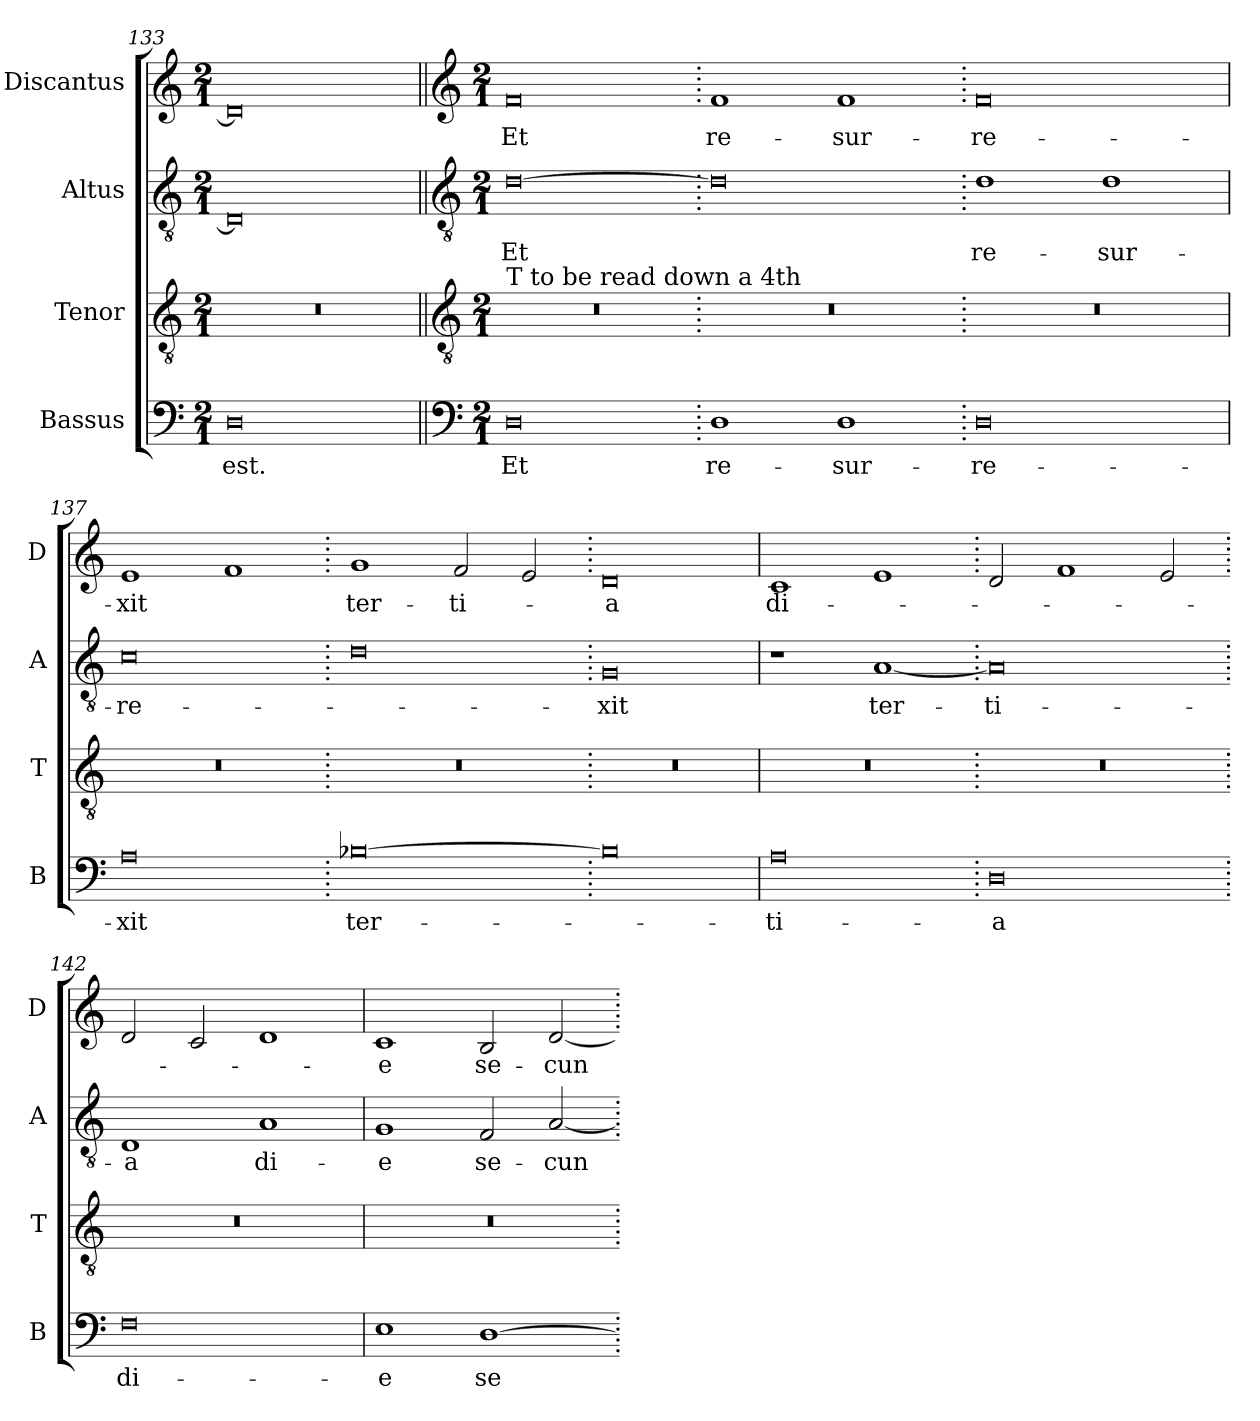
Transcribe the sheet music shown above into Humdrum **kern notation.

**kern	**text	**kern	**kern	**text	**kern	**text
*part4	*part4	*part3	*part2	*part2	*part1	*part1
*staff4	*staff4	*staff3	*staff2	*staff2	*staff1	*staff1
*I"Bassus	*	*I"Tenor	*I"Altus	*	*I"Discantus	*
*I'B	*	*I'T	*I'A	*	*I'D	*
*clefF4	*	*clefGv2	*clefGv2	*	*clefG2	*
*k[]	*	*k[]	*k[]	*	*k[]	*
*M2/1	*	*M2/1	*M2/1	*	*M2/1	*
=133	=133	=133	=133	=133	=133	=133
0D	est.	0r	0D]	.	0d]	.
!!LO:LB:g=z
=134||	=134||	=134||	=134||	=134||	=134||	=134||
*clefF4	*	*clefGv2	*clefGv2	*	*clefG2	*
*k[]	*	*k[]	*k[]	*	*k[]	*
*M2/1	*	*M2/1	*M2/1	*	*M2/1	*
*	*	*	*	*	*MM400	*
!	!	!LO:TX:a:t=T to be read down a 4th	!	!	!	!
0D	Et	0r	[0d	Et	0f	Et
=135.	=135.	=135.	=135.	=135.	=135.	=135.
1D	re-	0r	0d]	.	1f	re-
1D	-sur-	.	.	.	1f	-sur-
=136.	=136.	=136.	=136.	=136.	=136.	=136.
0D	-re-	0r	1d	re-	0f	-re-
.	.	.	1d	-sur-	.	.
=137	=137	=137	=137	=137	=137	=137
0A	-xit	0r	0c	-re-	1e	-xit
.	.	.	.	.	1f	.
=138.	=138.	=138.	=138.	=138.	=138.	=138.
[0B-X	ter-	0r	0d	.	1g	ter-
.	.	.	.	.	2f	-ti-
.	.	.	.	.	2e	.
=139.	=139.	=139.	=139.	=139.	=139.	=139.
0B-]	.	0r	0G	-xit	0d	-a
=140	=140	=140	=140	=140	=140	=140
0A	-ti-	0r	1r	.	1c	di-
.	.	.	[1A	ter-	1e	.
=141.	=141.	=141.	=141.	=141.	=141.	=141.
0D	-a	0r	0A]	-ti-	2d	.
.	.	.	.	.	1f	.
.	.	.	.	.	2e	.
=142.	=142.	=142.	=142.	=142.	=142.	=142.
0F	di-	0r	1D	-a	2d	.
.	.	.	.	.	2c	.
.	.	.	1A	di-	1d	.
=143	=143	=143	=143	=143	=143	=143
1E	-e	0r	1G	-e	1c	-e
[1D	se-	.	2F	se-	2B	se-
.	.	.	[2A	-cun-	[2d	-cun-
=.	=.	=.	=.	=.	=.	=.
*-	*-	*-	*-	*-	*-	*-
